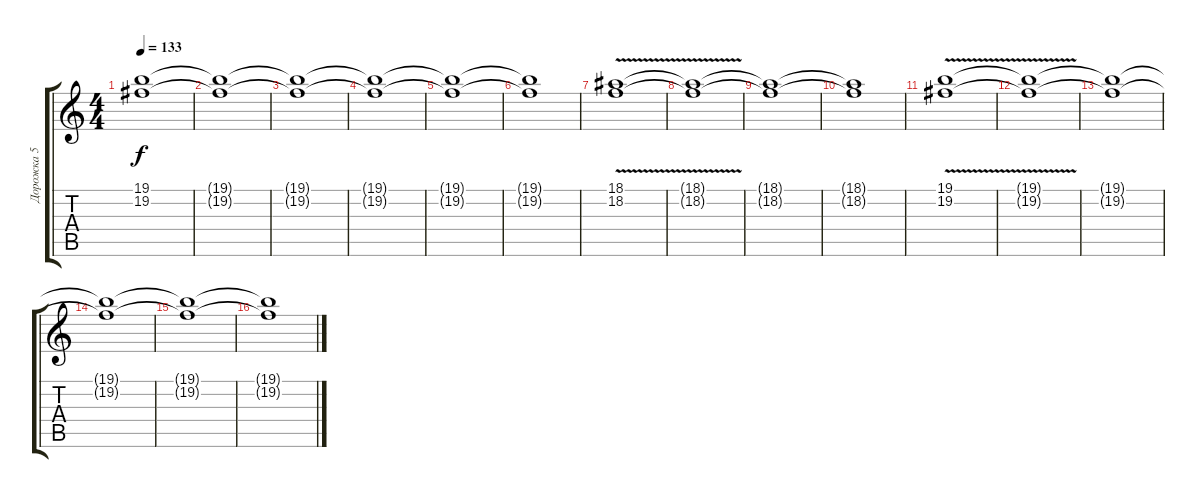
\track ("Дорожка 5" "Дорожка 5") {instrument rockorgan}
\staff {score tabs}
\tuning (E4 B3 G3 D3 A2 E2) {hide}
\ts (4 4)
\tempo 133
\clef g2
\ks c
(19.1{t} 19.2{t}).1{dy f} |
(19.1{t} 19.2{t}).1 |
(19.1{t} 19.2{t}).1 |
(19.1{t} 19.2{t}).1 |
(19.1{t} 19.2{t}).1 |
(19.1{t} 19.2{t}).1 |
(18.1{v} 18.2{v}).1 |
(18.1{t} 18.2{t}).1 |
(18.1{t} 18.2{t}).1 |
(18.1{t} 18.2{t}).1 |
(19.1{v} 19.2{v}).1 |
(19.1{t} 19.2{t}).1 |
(19.1{t} 19.2{t}).1 |
(19.1{t} 19.2{t}).1 |
(19.1{t} 19.2{t}).1 |
(19.1{t} 19.2{t}).1
